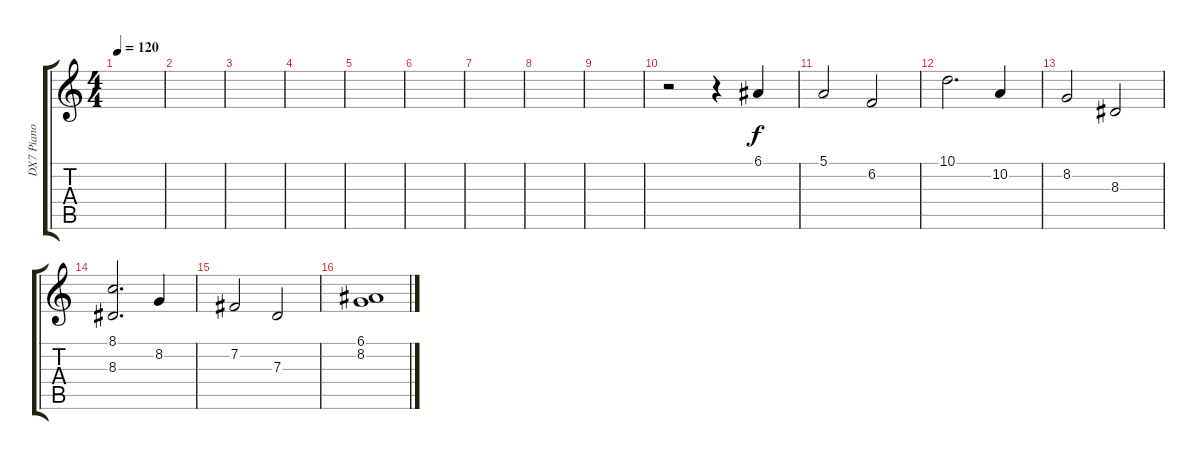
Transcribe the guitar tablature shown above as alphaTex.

\track ("DX7 Piano" "DX7 Piano") {instrument electricpiano2}
\staff {score tabs}
\tuning (E4 B3 G3 D3 A2 E2) {hide}
\ts (4 4)
\tempo 120
\clef g2
\ks c
|
|
|
|
|
|
|
|
|
r.2 r.4 6.1.4 |
5.1.2 6.2.2 |
10.1.2{d} 10.2.4 |
8.2.2 8.3.2 |
(8.1 8.3).2{d} 8.2.4 |
7.2.2 7.3.2 |
(6.1 8.2).1
